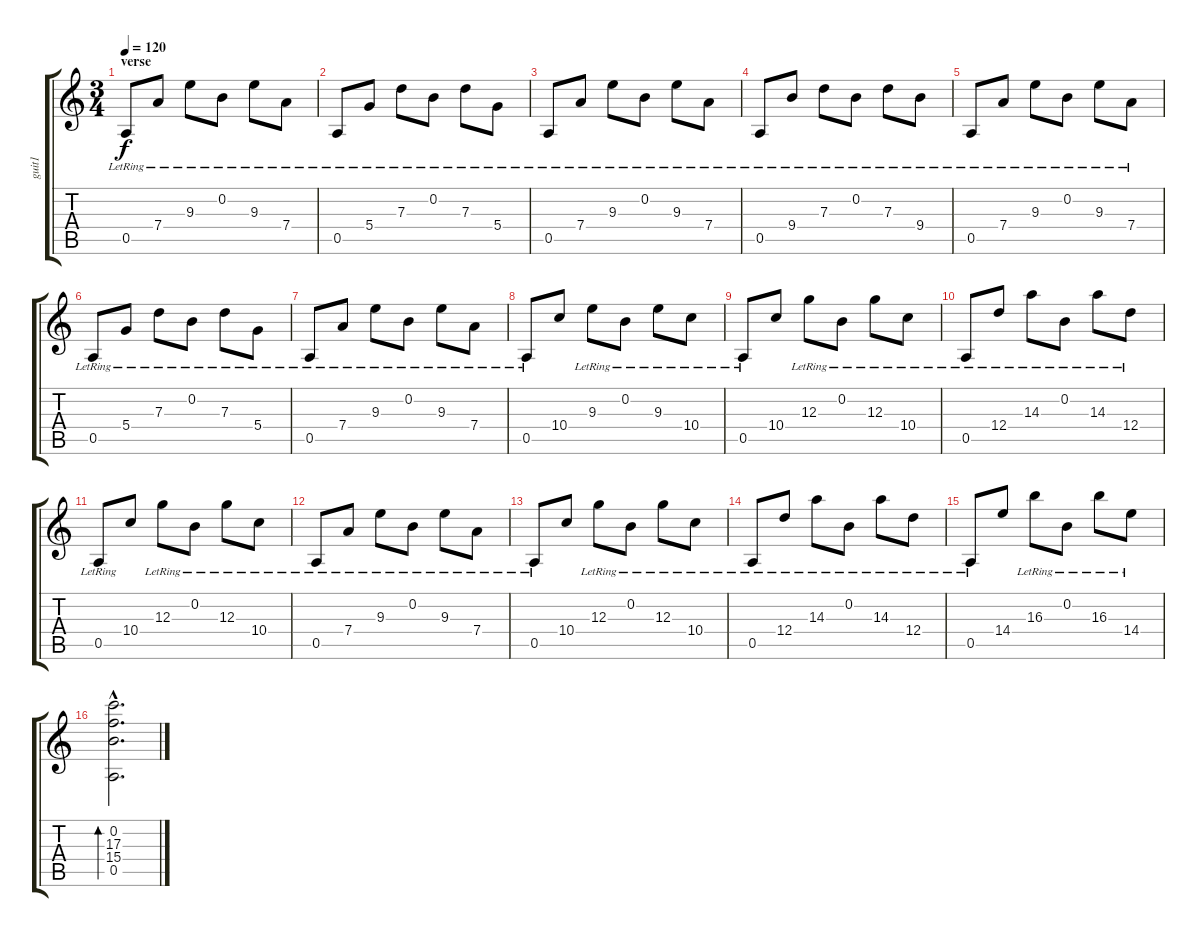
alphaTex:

\track ("guit1" "guit1") {instrument acousticguitarsteel}
\staff {score tabs}
\tuning (E4 B3 G3 D3 A2 D2) {hide}
\ts (3 4)
\section ("" "verse")
\tempo 120
\clef g2
\ks c
0.5{lr}.8{dy f} 7.4{lr}.8 9.3{lr}.8 0.2{lr}.8 9.3{lr}.8 7.4{lr}.8 |
0.5{lr}.8 5.4{lr}.8 7.3{lr}.8 0.2{lr}.8 7.3{lr}.8 5.4{lr}.8 |
0.5{lr}.8 7.4{lr}.8 9.3{lr}.8 0.2{lr}.8 9.3{lr}.8 7.4{lr}.8 |
0.5{lr}.8 9.4{lr}.8 7.3{lr}.8 0.2{lr}.8 7.3{lr}.8 9.4{lr}.8 |
0.5{lr}.8 7.4{lr}.8 9.3{lr}.8 0.2{lr}.8 9.3{lr}.8 7.4{lr}.8 |
0.5{lr}.8 5.4{lr}.8 7.3{lr}.8 0.2{lr}.8 7.3{lr}.8 5.4{lr}.8 |
0.5{lr}.8 7.4{lr}.8 9.3{lr}.8 0.2{lr}.8 9.3{lr}.8 7.4{lr}.8 |
0.5{lr}.8 10.4.8 9.3{lr}.8 0.2{lr}.8 9.3{lr}.8 10.4{lr}.8 |
0.5{lr}.8 10.4.8 12.3{lr}.8 0.2{lr}.8 12.3{lr}.8 10.4{lr}.8 |
0.5{lr}.8 12.4{lr}.8 14.3{lr}.8 0.2{lr}.8 14.3{lr}.8 12.4{lr}.8 |
0.5{lr}.8 10.4.8 12.3{lr}.8 0.2{lr}.8 12.3{lr}.8 10.4{lr}.8 |
0.5{lr}.8 7.4{lr}.8 9.3{lr}.8 0.2{lr}.8 9.3{lr}.8 7.4{lr}.8 |
0.5{lr}.8 10.4.8 12.3{lr}.8 0.2{lr}.8 12.3{lr}.8 10.4{lr}.8 |
0.5{lr}.8 12.4{lr}.8 14.3{lr}.8 0.2{lr}.8 14.3{lr}.8 12.4{lr}.8 |
0.5{lr}.8 14.4.8 16.3{lr}.8 0.2{lr}.8 16.3{lr}.8 14.4{lr}.8 |
(0.2{hac} 17.3{hac} 15.4{hac} 0.5{hac}).2{d bd 60}
